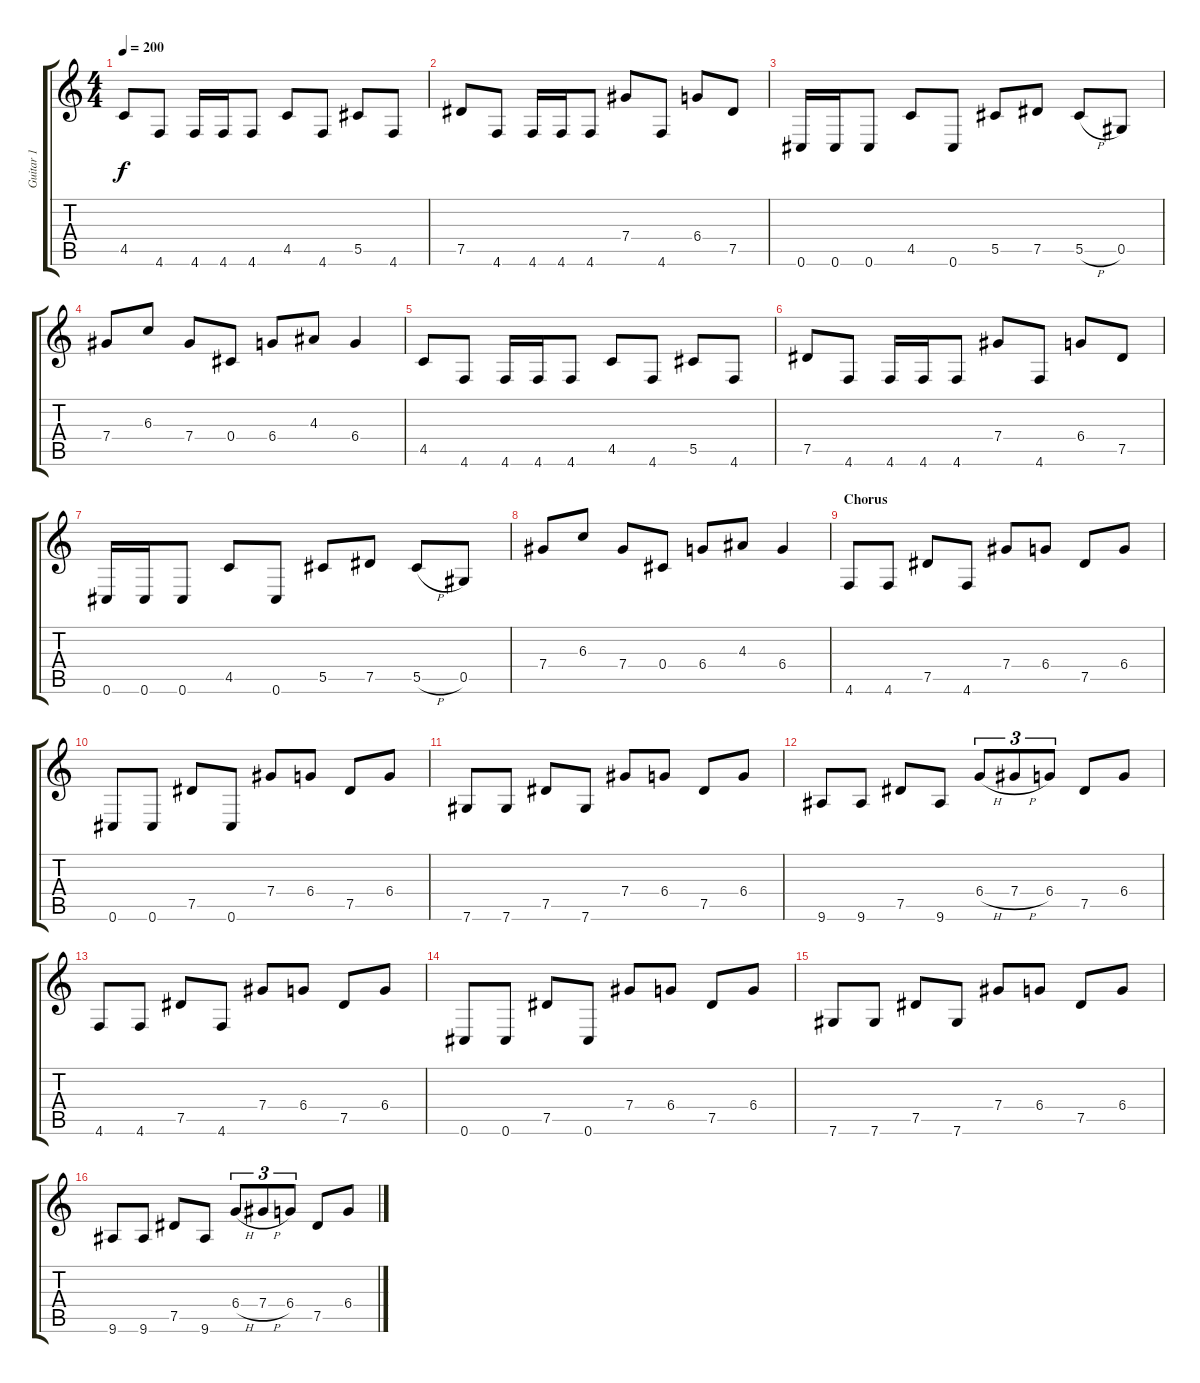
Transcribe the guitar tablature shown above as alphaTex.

\track ("Guitar 1" "Guitar 1") {instrument distortionguitar}
\staff {score tabs}
\tuning (Eb4 Bb3 Gb3 Db3 Ab2 Db2) {hide}
\ts (4 4)
\tempo 200
\clef g2
\ks c
4.5.8{dy f} 4.6.8 4.6.16 4.6.16 4.6.8 4.5.8 4.6.8 5.5.8 4.6.8 |
7.5.8 4.6.8 4.6.16 4.6.16 4.6.8 7.4.8 4.6.8 6.4.8 7.5.8 |
0.6.16 0.6.16 0.6.8 4.5.8 0.6.8 5.5.8 7.5.8 5.5{h}.8 0.5.8 |
7.4.8 6.3.8 7.4.8 0.4.8 6.4.8 4.3.8 6.4.4 |
4.5.8 4.6.8 4.6.16 4.6.16 4.6.8 4.5.8 4.6.8 5.5.8 4.6.8 |
7.5.8 4.6.8 4.6.16 4.6.16 4.6.8 7.4.8 4.6.8 6.4.8 7.5.8 |
0.6.16 0.6.16 0.6.8 4.5.8 0.6.8 5.5.8 7.5.8 5.5{h}.8 0.5.8 |
7.4.8 6.3.8 7.4.8 0.4.8 6.4.8 4.3.8 6.4.4 |
\section ("" "Chorus")
4.6.8 4.6.8 7.5.8 4.6.8 7.4.8 6.4.8 7.5.8 6.4.8 |
0.6.8 0.6.8 7.5.8 0.6.8 7.4.8 6.4.8 7.5.8 6.4.8 |
7.6.8 7.6.8 7.5.8 7.6.8 7.4.8 6.4.8 7.5.8 6.4.8 |
9.6.8 9.6.8 7.5.8 9.6.8 6.4{h}.8{tu (3 2)} 7.4{h}.8{tu (3 2)} 6.4.8{tu (3 2)} 7.5.8 6.4.8 |
4.6.8 4.6.8 7.5.8 4.6.8 7.4.8 6.4.8 7.5.8 6.4.8 |
0.6.8 0.6.8 7.5.8 0.6.8 7.4.8 6.4.8 7.5.8 6.4.8 |
7.6.8 7.6.8 7.5.8 7.6.8 7.4.8 6.4.8 7.5.8 6.4.8 |
9.6.8 9.6.8 7.5.8 9.6.8 6.4{h}.8{tu (3 2)} 7.4{h}.8{tu (3 2)} 6.4.8{tu (3 2)} 7.5.8 6.4.8
